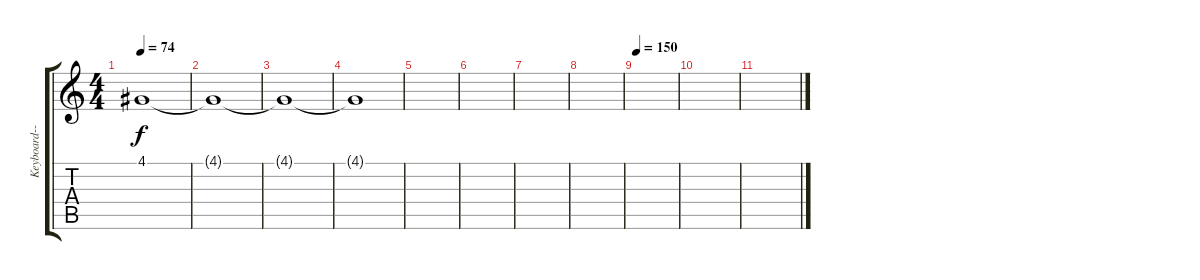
\track ("Keyboard---" "Keyboard--") {instrument pad4choir}
\staff {score tabs}
\tuning (E4 B3 G3 D3 A2 E2) {hide}
\ts (4 4)
\tempo 74
\clef g2
\ks c
4.1{t}.1{dy f} |
4.1{t}.1 |
4.1{t}.1 |
4.1{t}.1 |
|
|
|
|
\tempo 150
|
|
\section ("" "")
